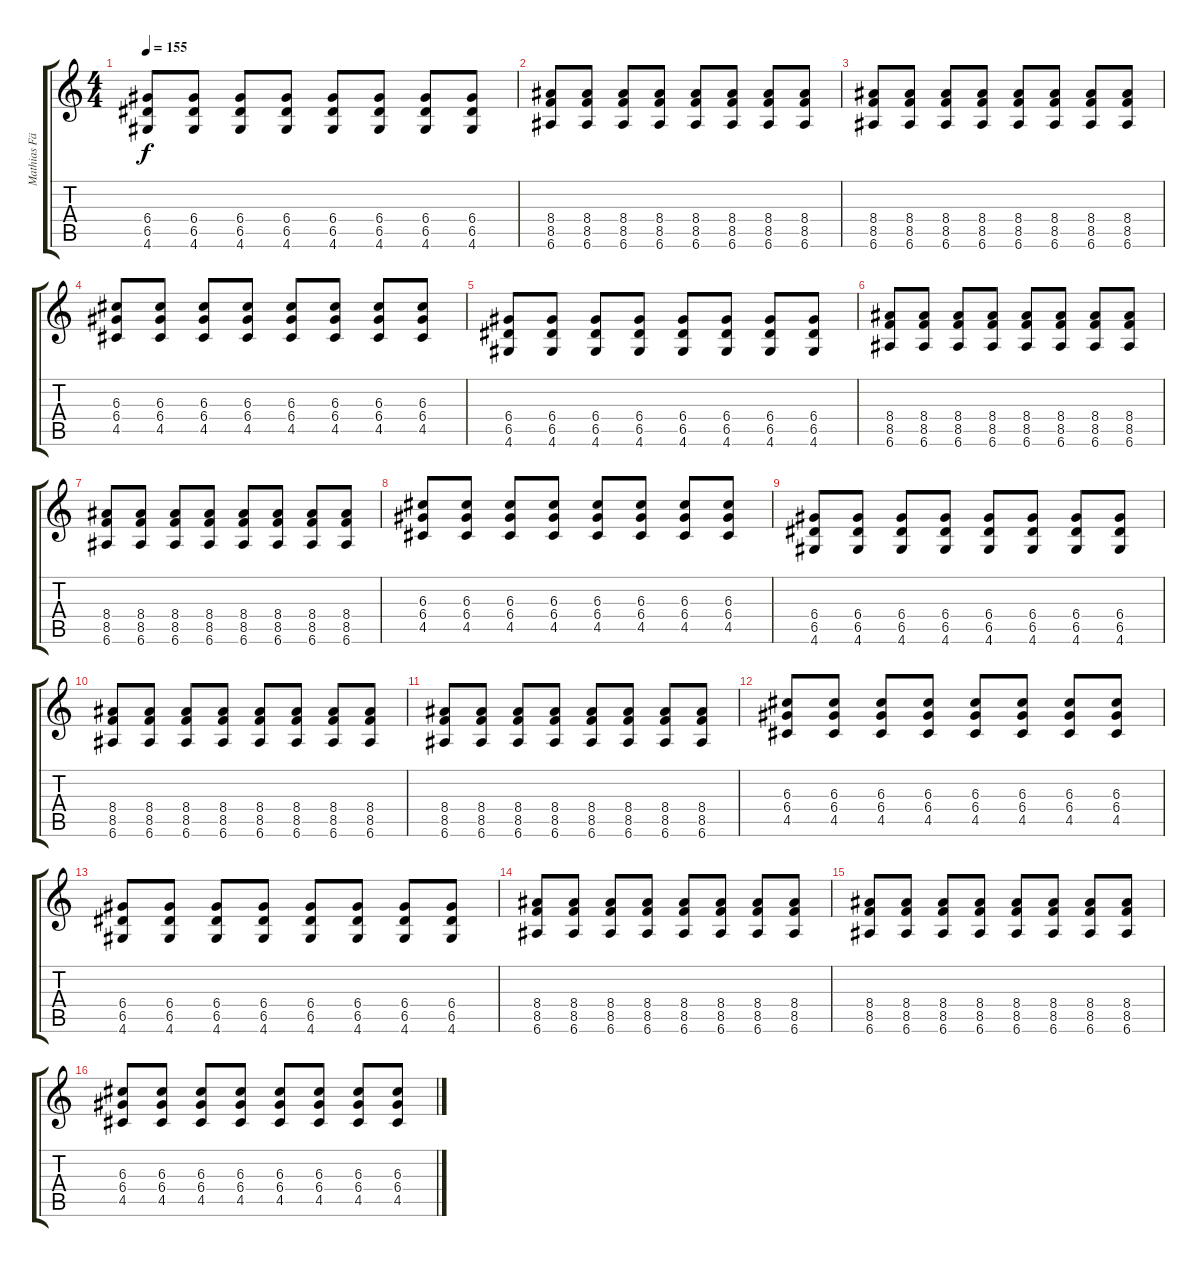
\track ("Mathias Färm Rhytm" "Mathias Fä") {instrument distortionguitar}
\staff {score tabs}
\tuning (E4 B3 G3 D3 A2 E2) {hide}
\ts (4 4)
\tempo 155
\clef g2
\ks c
(6.4 6.5 4.6).8{dy f} (6.4 6.5 4.6).8 (6.4 6.5 4.6).8 (6.4 6.5 4.6).8 (6.4 6.5 4.6).8 (6.4 6.5 4.6).8 (6.4 6.5 4.6).8 (6.4 6.5 4.6).8 |
(8.4 8.5 6.6).8 (8.4 8.5 6.6).8 (8.4 8.5 6.6).8 (8.4 8.5 6.6).8 (8.4 8.5 6.6).8 (8.4 8.5 6.6).8 (8.4 8.5 6.6).8 (8.4 8.5 6.6).8 |
(8.4 8.5 6.6).8 (8.4 8.5 6.6).8 (8.4 8.5 6.6).8 (8.4 8.5 6.6).8 (8.4 8.5 6.6).8 (8.4 8.5 6.6).8 (8.4 8.5 6.6).8 (8.4 8.5 6.6).8 |
(6.3 6.4 4.5).8 (6.3 6.4 4.5).8 (6.3 6.4 4.5).8 (6.3 6.4 4.5).8 (6.3 6.4 4.5).8 (6.3 6.4 4.5).8 (6.3 6.4 4.5).8 (6.3 6.4 4.5).8 |
(6.4 6.5 4.6).8 (6.4 6.5 4.6).8 (6.4 6.5 4.6).8 (6.4 6.5 4.6).8 (6.4 6.5 4.6).8 (6.4 6.5 4.6).8 (6.4 6.5 4.6).8 (6.4 6.5 4.6).8 |
(8.4 8.5 6.6).8 (8.4 8.5 6.6).8 (8.4 8.5 6.6).8 (8.4 8.5 6.6).8 (8.4 8.5 6.6).8 (8.4 8.5 6.6).8 (8.4 8.5 6.6).8 (8.4 8.5 6.6).8 |
(8.4 8.5 6.6).8 (8.4 8.5 6.6).8 (8.4 8.5 6.6).8 (8.4 8.5 6.6).8 (8.4 8.5 6.6).8 (8.4 8.5 6.6).8 (8.4 8.5 6.6).8 (8.4 8.5 6.6).8 |
(6.3 6.4 4.5).8 (6.3 6.4 4.5).8 (6.3 6.4 4.5).8 (6.3 6.4 4.5).8 (6.3 6.4 4.5).8 (6.3 6.4 4.5).8 (6.3 6.4 4.5).8 (6.3 6.4 4.5).8 |
(6.4 6.5 4.6).8 (6.4 6.5 4.6).8 (6.4 6.5 4.6).8 (6.4 6.5 4.6).8 (6.4 6.5 4.6).8 (6.4 6.5 4.6).8 (6.4 6.5 4.6).8 (6.4 6.5 4.6).8 |
(8.4 8.5 6.6).8 (8.4 8.5 6.6).8 (8.4 8.5 6.6).8 (8.4 8.5 6.6).8 (8.4 8.5 6.6).8 (8.4 8.5 6.6).8 (8.4 8.5 6.6).8 (8.4 8.5 6.6).8 |
(8.4 8.5 6.6).8 (8.4 8.5 6.6).8 (8.4 8.5 6.6).8 (8.4 8.5 6.6).8 (8.4 8.5 6.6).8 (8.4 8.5 6.6).8 (8.4 8.5 6.6).8 (8.4 8.5 6.6).8 |
(6.3 6.4 4.5).8 (6.3 6.4 4.5).8 (6.3 6.4 4.5).8 (6.3 6.4 4.5).8 (6.3 6.4 4.5).8 (6.3 6.4 4.5).8 (6.3 6.4 4.5).8 (6.3 6.4 4.5).8 |
(6.4 6.5 4.6).8 (6.4 6.5 4.6).8 (6.4 6.5 4.6).8 (6.4 6.5 4.6).8 (6.4 6.5 4.6).8 (6.4 6.5 4.6).8 (6.4 6.5 4.6).8 (6.4 6.5 4.6).8 |
(8.4 8.5 6.6).8 (8.4 8.5 6.6).8 (8.4 8.5 6.6).8 (8.4 8.5 6.6).8 (8.4 8.5 6.6).8 (8.4 8.5 6.6).8 (8.4 8.5 6.6).8 (8.4 8.5 6.6).8 |
(8.4 8.5 6.6).8 (8.4 8.5 6.6).8 (8.4 8.5 6.6).8 (8.4 8.5 6.6).8 (8.4 8.5 6.6).8 (8.4 8.5 6.6).8 (8.4 8.5 6.6).8 (8.4 8.5 6.6).8 |
(6.3 6.4 4.5).8 (6.3 6.4 4.5).8 (6.3 6.4 4.5).8 (6.3 6.4 4.5).8 (6.3 6.4 4.5).8 (6.3 6.4 4.5).8 (6.3 6.4 4.5).8 (6.3 6.4 4.5).8
